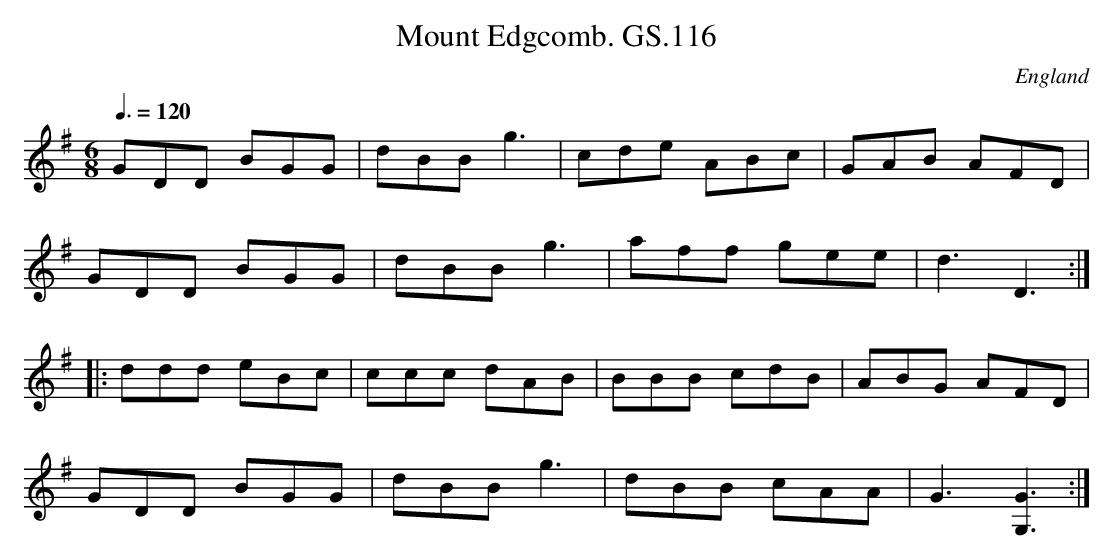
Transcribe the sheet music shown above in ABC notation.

X:1
T:Mount Edgcomb. GS.116
L:1/8
M:6/8
O:England
Q:3/8=120
K:G major
GDD BGG | dBB g3 | cde ABc | GAB AFD |!
GDD BGG | dBB g3 | aff gee | d3D3 :|!
|:ddd eBc | ccc dAB | BBB cdB | ABG AFD |!
GDD BGG | dBB g3 | dBB cAA | G3 [G,3G3] :|
